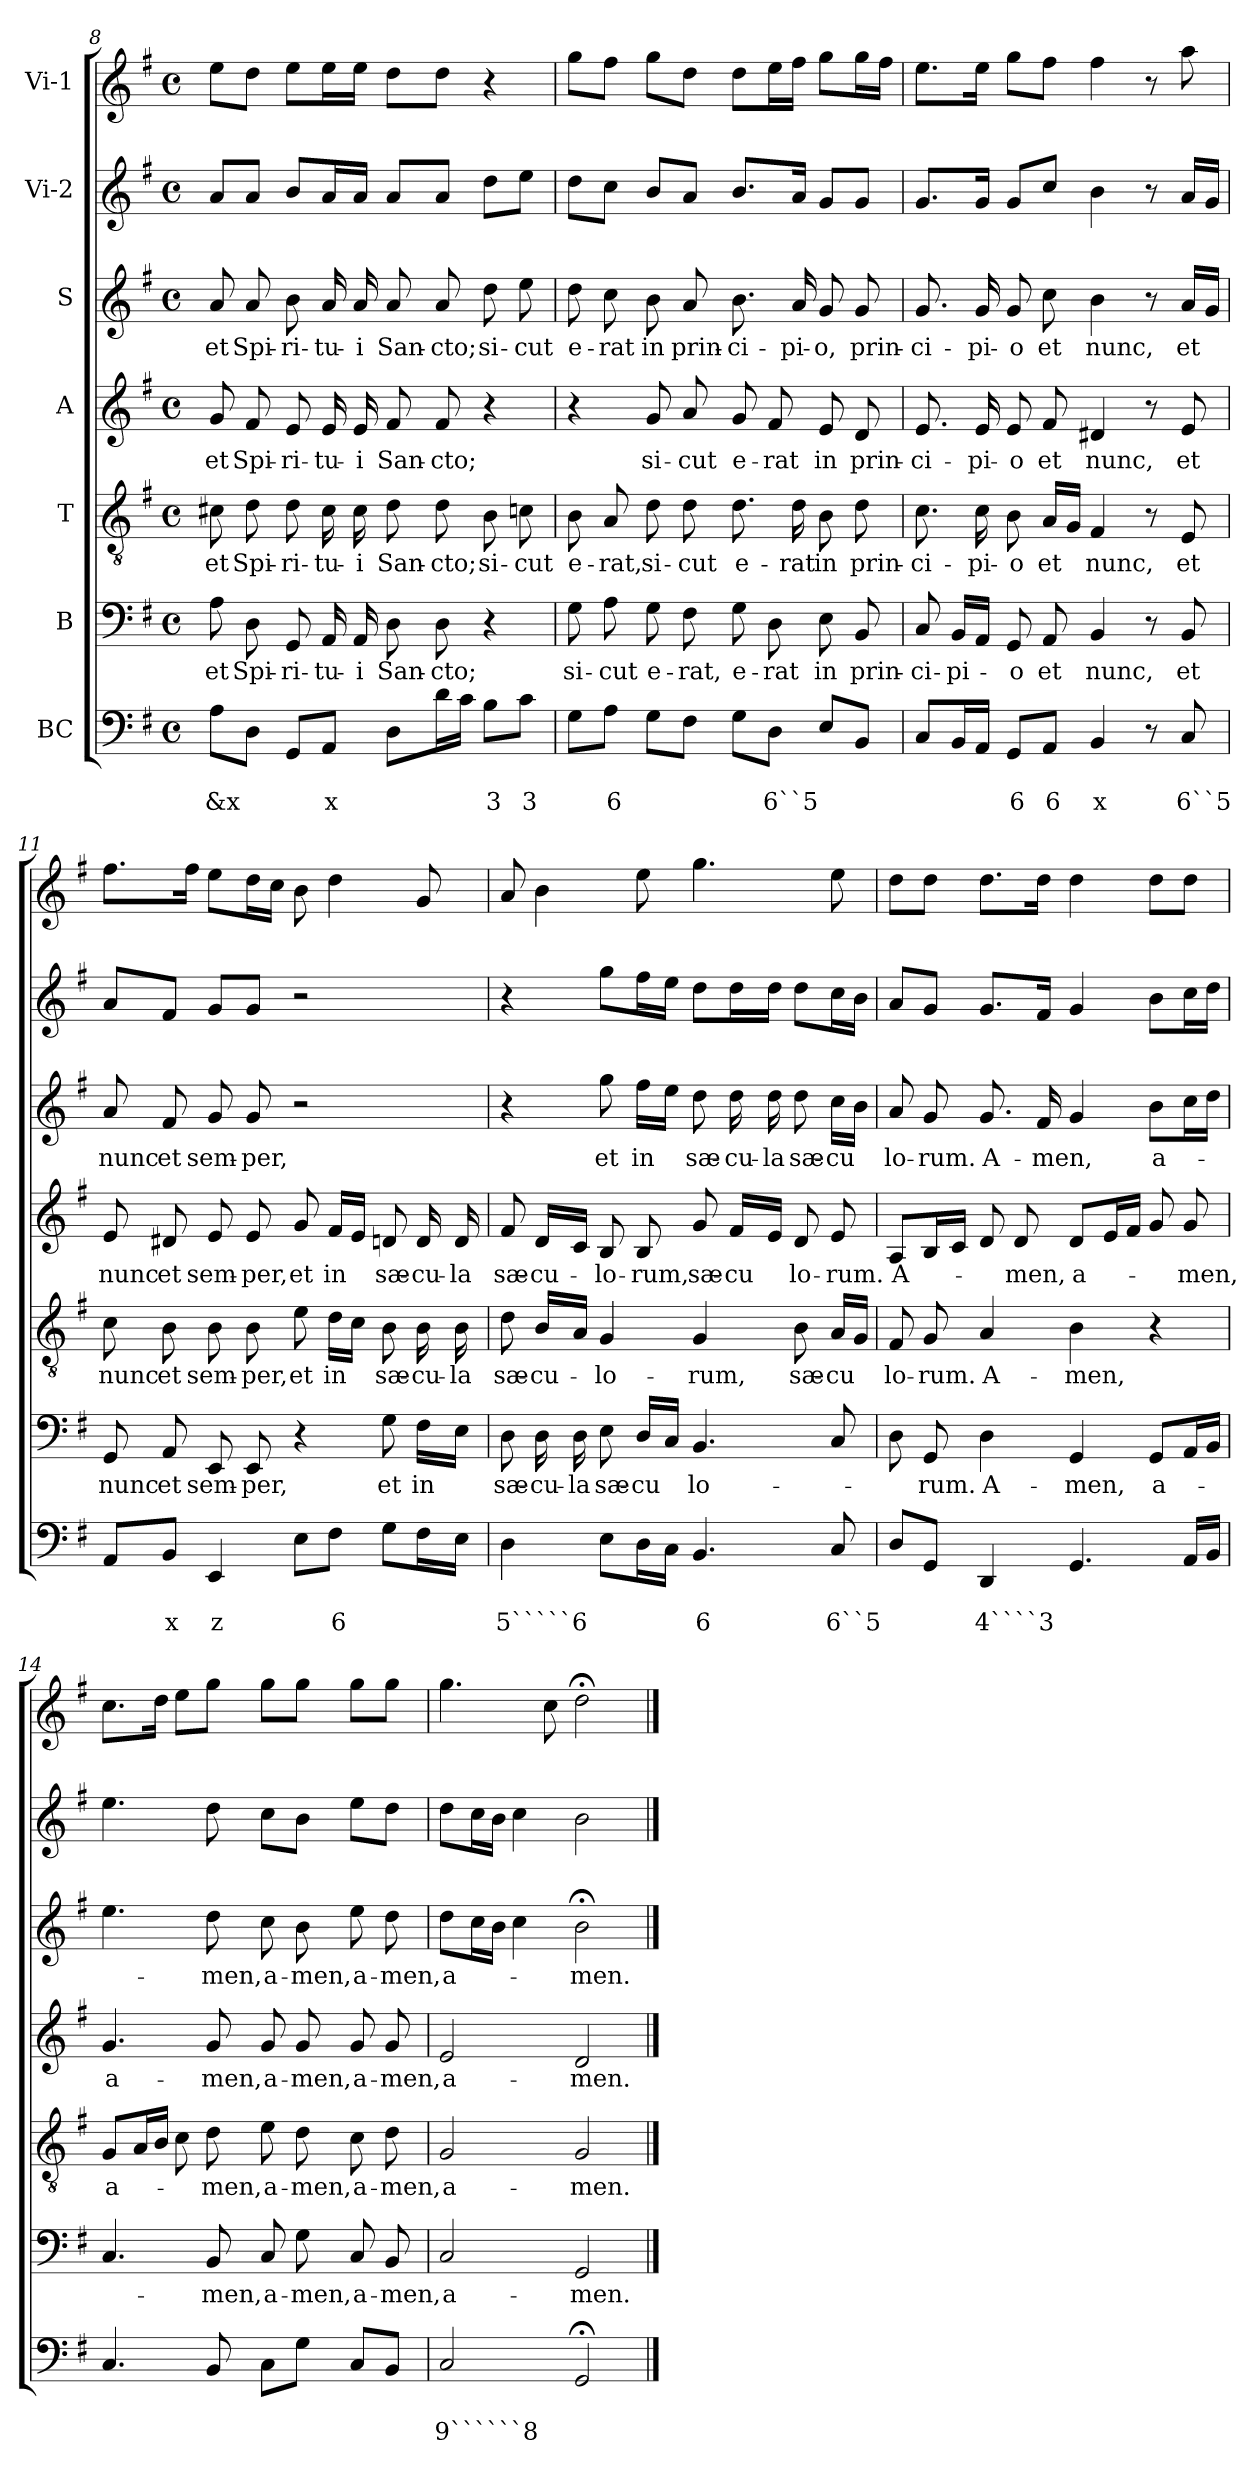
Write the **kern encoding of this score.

**kern	**text	**text	**kern	**text	**kern	**text	**kern	**text	**kern	**text	**kern	**kern
*part7	*part7	*part7	*part6	*part6	*part5	*part5	*part4	*part4	*part3	*part3	*part2	*part1
*staff7	*staff7	*staff7	*staff6	*staff6	*staff5	*staff5	*staff4	*staff4	*staff3	*staff3	*staff2	*staff1
*I"BC	*	*	*I"B	*	*I"T	*	*I"A	*	*I"S	*	*I"Vi-2	*I"Vi-1
*clefF4	*	*	*clefF4	*	*clefGv2	*	*clefG2	*	*clefG2	*	*clefG2	*clefG2
*k[f#]	*	*	*k[f#]	*	*k[f#]	*	*k[f#]	*	*k[f#]	*	*k[f#]	*k[f#]
*G:	*	*	*G:	*	*G:	*	*G:	*	*G:	*	*G:	*G:
*M4/4	*	*	*M4/4	*	*M4/4	*	*M4/4	*	*M4/4	*	*M4/4	*M4/4
*met(c)	*	*	*met(c)	*	*met(c)	*	*met(c)	*	*met(c)	*	*met(c)	*met(c)
=8	=8	=8	=8	=8	=8	=8	=8	=8	=8	=8	=8	=8
!	!	!LO:LY:b	!	!LO:LY:b	!	!LO:LY:b	!	!LO:LY:b	!	!LO:LY:b	!	!
8A\L	.	&x	8A\	et	8c#X\	et	8g/	et	8a/	et	8a/L	8ee\L
!	!	!	!	!LO:LY:b	!	!LO:LY:b	!	!LO:LY:b	!	!LO:LY:b	!	!
8D\J	.	.	8D\	Spi-	8d\	Spi-	8f#/	Spi-	8a/	Spi-	8a/J	8dd\J
!	!	!	!	!LO:LY:b	!	!LO:LY:b	!	!LO:LY:b	!	!LO:LY:b	!	!
8GG/L	.	.	8GG/	-ri-	8d\	-ri-	8e/	-ri-	8b\	-ri-	8b/L	8ee\L
!	!	!LO:LY:b	!	!LO:LY:b	!	!LO:LY:b	!	!LO:LY:b	!	!LO:LY:b	!	!
8AA/J	.	x	16AA/	-tu-	16c#\	-tu-	16e/	-tu-	16a/	-tu-	16a/L	16ee\L
!	!	!	!	!LO:LY:b	!	!LO:LY:b	!	!LO:LY:b	!	!LO:LY:b	!	!
.	.	.	16AA/	-i	16c#\	-i	16e/	-i	16a/	-i	16a/JJ	16ee\JJ
!	!	!	!	!LO:LY:b	!	!LO:LY:b	!	!LO:LY:b	!	!LO:LY:b	!	!
8D\L	.	.	8D\	San-	8d\	San-	8f#/	San-	8a/	San-	8a/L	8dd\L
!	!	!	!	!LO:LY:b	!	!LO:LY:b	!	!LO:LY:b	!	!LO:LY:b	!	!
16d\L	.	.	8D\	-cto;	8d\	-cto;	8f#/	-cto;	8a/	-cto;	8a/J	8dd\J
16c\JJ	.	.	.	.	.	.	.	.	.	.	.	.
!	!	!LO:LY:b	!	!	!	!LO:LY:b	!	!	!	!LO:LY:b	!	!
8B\L	.	3	4r	.	8B\	si-	4r	.	8dd\	si-	8dd\L	4r
!	!	!LO:LY:b	!	!	!	!LO:LY:b	!	!	!	!LO:LY:b	!	!
8c\J	.	3	.	.	8cn\	-cut	.	.	8ee\	-cut	8ee\J	.
!!LO:PB:g=z
=9	=9	=9	=9	=9	=9	=9	=9	=9	=9	=9	=9	=9
!	!	!	!	!LO:LY:b	!	!LO:LY:b	!	!	!	!LO:LY:b	!	!
8G\L	.	.	8G\	si-	8B\	e-	4r	.	8dd\	e-	8dd\L	8gg\L
!	!	!LO:LY:b	!	!LO:LY:b	!	!LO:LY:b	!	!	!	!LO:LY:b	!	!
8A\J	.	6	8A\	-cut	8A/	-rat,	.	.	8cc\	-rat	8cc\J	8ff#\J
!	!	!	!	!LO:LY:b	!	!LO:LY:b	!	!LO:LY:b	!	!LO:LY:b	!	!
8G\L	.	.	8G\	e-	8d\	si-	8g/	si-	8b\	in	8b/L	8gg\L
!	!	!	!	!LO:LY:b	!	!LO:LY:b	!	!LO:LY:b	!	!LO:LY:b	!	!
8F#\J	.	.	8F#\	-rat,	8d\	-cut	8a/	-cut	8a/	prin-	8a/J	8dd\J
!	!	!	!	!LO:LY:b	!	!LO:LY:b	!	!LO:LY:b	!	!LO:LY:b	!	!
8G\L	.	.	8G\	e-	8.d\	e-	8g/	e-	8.b\	-ci-	8.b/L	8dd\L
!	!	!LO:LY:b	!	!LO:LY:b	!	!	!	!LO:LY:b	!	!	!	!
8D\J	.	6``5	8D\	-rat	.	.	8f#/	-rat	.	.	.	16ee\L
!	!	!	!	!	!	!LO:LY:b	!	!	!	!LO:LY:b	!	!
.	.	.	.	.	16d\	-rat	.	.	16a/	-pi-	16a/Jk	16ff#\JJ
!	!	!	!	!LO:LY:b	!	!LO:LY:b	!	!LO:LY:b	!	!LO:LY:b	!	!
8E/L	.	.	8E\	in	8B\	in	8e/	in	8g/	-o,	8g/L	8gg\L
!	!	!	!	!LO:LY:b	!	!LO:LY:b	!	!LO:LY:b	!	!LO:LY:b	!	!
8BB/J	.	.	8BB/	prin-	8d\	prin-	8d/	prin-	8g/	prin-	8g/J	16gg\L
.	.	.	.	.	.	.	.	.	.	.	.	16ff#\JJ
=10	=10	=10	=10	=10	=10	=10	=10	=10	=10	=10	=10	=10
!	!	!	!	!LO:LY:b	!	!LO:LY:b	!	!LO:LY:b	!	!LO:LY:b	!	!
8C/L	.	.	8C/	-ci-	8.c\	-ci-	8.e/	-ci-	8.g/	-ci-	8.g/L	8.ee\L
!	!	!	!	!LO:LY:b	!	!	!	!	!	!	!	!
16BB/L	.	.	16BB/LL	-pi-	.	.	.	.	.	.	.	.
!	!	!	!	!	!	!LO:LY:b	!	!LO:LY:b	!	!LO:LY:b	!	!
16AA/JJ	.	.	16AA/JJ	.	16c\	-pi-	16e/	-pi-	16g/	-pi-	16g/Jk	16ee\Jk
!	!	!LO:LY:b	!	!LO:LY:b	!	!LO:LY:b	!	!LO:LY:b	!	!LO:LY:b	!	!
8GG/L	.	6	8GG/	-o	8B\	-o	8e/	-o	8g/	-o	8g/L	8gg\L
!	!	!LO:LY:b	!	!LO:LY:b	!	!LO:LY:b	!	!LO:LY:b	!	!LO:LY:b	!	!
8AA/J	.	6	8AA/	et	16A/LL	et	8f#/	et	8cc\	et	8cc/J	8ff#\J
.	.	.	.	.	16G/JJ	.	.	.	.	.	.	.
!	!	!LO:LY:b	!	!LO:LY:b	!	!LO:LY:b	!	!LO:LY:b	!	!LO:LY:b	!	!
4BB/	.	x	4BB/	nunc,	4F#/	nunc,	4d#X/	nunc,	4b\	nunc,	4b\	4ff#\
8r	.	.	8r	.	8r	.	8r	.	8r	.	8r	8r
!	!	!LO:LY:b	!	!LO:LY:b	!	!LO:LY:b	!	!LO:LY:b	!	!LO:LY:b	!	!
8C/	.	6``5	8BB/	et	8E/	et	8e/	et	16a/LL	et	16a/LL	8aa\
.	.	.	.	.	.	.	.	.	16g/JJ	.	16g/JJ	.
=11	=11	=11	=11	=11	=11	=11	=11	=11	=11	=11	=11	=11
!	!	!	!	!LO:LY:b	!	!LO:LY:b	!	!LO:LY:b	!	!LO:LY:b	!	!
8AA/L	.	.	8GG/	nunc	8c\	nunc	8e/	nunc	8a/	nunc	8a/L	8.ff#\L
!	!	!LO:LY:b	!	!LO:LY:b	!	!LO:LY:b	!	!LO:LY:b	!	!LO:LY:b	!	!
8BB/J	.	x	8AA/	et	8B\	et	8d#X/	et	8f#/	et	8f#/J	.
.	.	.	.	.	.	.	.	.	.	.	.	16ff#\Jk
!	!	!LO:LY:b	!	!LO:LY:b	!	!LO:LY:b	!	!LO:LY:b	!	!LO:LY:b	!	!
4EE/	.	z	8EE/	sem-	8B\	sem-	8e/	sem-	8g/	sem-	8g/L	8ee\L
!	!	!	!	!LO:LY:b	!	!LO:LY:b	!	!LO:LY:b	!	!LO:LY:b	!	!
.	.	.	8EE/	-per,	8B\	-per,	8e/	-per,	8g/	-per,	8g/J	16dd\L
.	.	.	.	.	.	.	.	.	.	.	.	16cc\JJ
!	!	!	!	!	!	!LO:LY:b	!	!LO:LY:b	!	!	!	!
8E\L	.	.	4r	.	8e\	et	8g/	et	2r	.	2r	8b\
!	!	!LO:LY:b	!	!	!	!LO:LY:b	!	!LO:LY:b	!	!	!	!
8F#\J	.	6	.	.	16d\LL	in	16f#/LL	in	.	.	.	4dd\
.	.	.	.	.	16c\JJ	.	16e/JJ	.	.	.	.	.
!	!	!	!	!LO:LY:b	!	!LO:LY:b	!	!LO:LY:b	!	!	!	!
8G\L	.	.	8G\	et	8B\	sæ-	8dn/	sæ-	.	.	.	.
!	!	!	!	!LO:LY:b	!	!LO:LY:b	!	!LO:LY:b	!	!	!	!
16F#\L	.	.	16F#\LL	in	16B\	-cu-	16d/	-cu-	.	.	.	8g/
!	!	!	!	!	!	!LO:LY:b	!	!LO:LY:b	!	!	!	!
16E\JJ	.	.	16E\JJ	.	16B\	-la	16d/	-la	.	.	.	.
!!LO:LB:g=z
=12	=12	=12	=12	=12	=12	=12	=12	=12	=12	=12	=12	=12
!	!	!LO:LY:b	!	!LO:LY:b	!	!LO:LY:b	!	!LO:LY:b	!	!	!	!
4D\	.	5`````6	8D\	sæ-	8d\	sæ-	8f#/	sæ-	4r	.	4r	8a/
!	!	!	!	!LO:LY:b	!	!LO:LY:b	!	!LO:LY:b	!	!	!	!
.	.	.	16D\	-cu-	16B/LL	-cu-	16d/LL	-cu-	.	.	.	4b\
!	!	!	!	!LO:LY:b	!	!	!	!	!	!	!	!
.	.	.	16D\	-la	16A/JJ	.	16c/JJ	.	.	.	.	.
!	!	!	!	!LO:LY:b	!	!LO:LY:b	!	!LO:LY:b	!	!LO:LY:b	!	!
8E\L	.	.	8E\	sæ-	4G/	-lo-	8B/	-lo-	8gg\	et	8gg\L	.
!	!	!	!	!LO:LY:b	!	!	!	!LO:LY:b	!	!LO:LY:b	!	!
16D\L	.	.	16D/LL	-cu	.	.	8B/	-rum,	16ff#\LL	in	16ff#\L	8ee\
16C\JJ	.	.	16C/JJ	.	.	.	.	.	16ee\JJ	.	16ee\JJ	.
!	!	!LO:LY:b	!	!LO:LY:b	!	!LO:LY:b	!	!LO:LY:b	!	!LO:LY:b	!	!
4.BB/	.	6	4.BB/	lo-	4G/	-rum,	8g/	sæ-	8dd\	sæ-	8dd\L	4.gg\
!	!	!	!	!	!	!	!	!LO:LY:b	!	!LO:LY:b	!	!
.	.	.	.	.	.	.	16f#/LL	-cu	16dd\	-cu-	16dd\L	.
!	!	!	!	!	!	!	!	!	!	!LO:LY:b	!	!
.	.	.	.	.	.	.	16e/JJ	.	16dd\	-la	16dd\JJ	.
!	!	!	!	!	!	!LO:LY:b	!	!LO:LY:b	!	!LO:LY:b	!	!
.	.	.	.	.	8B\	sæ-	8d/	lo-	8dd\	sæ-	8dd\L	.
!	!	!LO:LY:b	!	!	!	!LO:LY:b	!	!LO:LY:b	!	!LO:LY:b	!	!
8C/	.	6``5	8C/	.	16A/LL	-cu	8e/	-rum.	16cc\LL	-cu	16cc\L	8ee\
.	.	.	.	.	16G/JJ	.	.	.	16b\JJ	.	16b\JJ	.
=13	=13	=13	=13	=13	=13	=13	=13	=13	=13	=13	=13	=13
!	!	!	!	!	!	!LO:LY:b	!	!LO:LY:b	!	!LO:LY:b	!	!
8D/L	.	.	8D\	.	8F#/	lo-	8A/L	A-	8a/	lo-	8a/L	8dd\L
!	!	!	!	!LO:LY:b	!	!LO:LY:b	!	!	!	!LO:LY:b	!	!
8GG/J	.	.	8GG/	-rum.	8G/	-rum.	16B/L	.	8g/	-rum.	8g/J	8dd\J
.	.	.	.	.	.	.	16c/JJ	.	.	.	.	.
!	!	!LO:LY:b	!	!LO:LY:b	!	!LO:LY:b	!	!	!	!LO:LY:b	!	!
4DD/	.	4````3	4D\	A-	4A/	A-	8d/	.	8.g/	A-	8.g/L	8.dd\L
!	!	!	!	!	!	!	!	!LO:LY:b	!	!	!	!
.	.	.	.	.	.	.	8d/	-men,	.	.	.	.
!	!	!	!	!	!	!	!	!	!	!LO:LY:b	!	!
.	.	.	.	.	.	.	.	.	16f#/	-men,	16f#/Jk	16dd\Jk
!	!	!	!	!LO:LY:b	!	!LO:LY:b	!	!LO:LY:b	!	!	!	!
4.GG/	.	.	4GG/	-men,	4B\	-men,	8d/L	a-	4g/	.	4g/	4dd\
.	.	.	.	.	.	.	16e/L	.	.	.	.	.
.	.	.	.	.	.	.	16f#/JJ	.	.	.	.	.
!	!	!	!	!LO:LY:b	!	!	!	!	!	!LO:LY:b	!	!
.	.	.	8GG/L	a-	4r	.	8g/	.	8b\L	a-	8b\L	8dd\L
!	!	!	!	!	!	!	!	!LO:LY:b	!	!	!	!
16AA/LL	.	.	16AA/L	.	.	.	8g/	-men,	16cc\L	.	16cc\L	8dd\J
16BB/JJ	.	.	16BB/JJ	.	.	.	.	.	16dd\JJ	.	16dd\JJ	.
=14	=14	=14	=14	=14	=14	=14	=14	=14	=14	=14	=14	=14
!	!	!	!	!	!	!LO:LY:b	!	!LO:LY:b	!	!	!	!
4.C/	.	.	4.C/	.	8G/L	a-	4.g/	a-	4.ee\	.	4.ee\	8.cc\L
.	.	.	.	.	16A/L	.	.	.	.	.	.	.
.	.	.	.	.	16B/JJ	.	.	.	.	.	.	16dd\Jk
.	.	.	.	.	8c\	.	.	.	.	.	.	8ee\L
!	!	!	!	!LO:LY:b	!	!LO:LY:b	!	!LO:LY:b	!	!LO:LY:b	!	!
8BB/	.	.	8BB/	-men,	8d\	-men,	8g/	-men,	8dd\	-men,	8dd\	8gg\J
!	!	!	!	!LO:LY:b	!	!LO:LY:b	!	!LO:LY:b	!	!LO:LY:b	!	!
8C\L	.	.	8C/	a-	8e\	a-	8g/	a-	8cc\	a-	8cc\L	8gg\L
!	!	!	!	!LO:LY:b	!	!LO:LY:b	!	!LO:LY:b	!	!LO:LY:b	!	!
8G\J	.	.	8G\	-men,	8d\	-men,	8g/	-men,	8b\	-men,	8b\J	8gg\J
!	!	!	!	!LO:LY:b	!	!LO:LY:b	!	!LO:LY:b	!	!LO:LY:b	!	!
8C/L	.	.	8C/	a-	8c\	a-	8g/	a-	8ee\	a-	8ee\L	8gg\L
!	!	!	!	!LO:LY:b	!	!LO:LY:b	!	!LO:LY:b	!	!LO:LY:b	!	!
8BB/J	.	.	8BB/	-men,	8d\	-men,	8g/	-men,	8dd\	-men,	8dd\J	8gg\J
=15	=15	=15	=15	=15	=15	=15	=15	=15	=15	=15	=15	=15
!	!	!LO:LY:b	!	!LO:LY:b	!	!LO:LY:b	!	!LO:LY:b	!	!LO:LY:b	!	!
2C/	.	9``````8	2C/	a-	2G/	a-	2e/	a-	8dd\L	a-	8dd\L	4.gg\
.	.	.	.	.	.	.	.	.	16cc\L	.	16cc\L	.
.	.	.	.	.	.	.	.	.	16b\JJ	.	16b\JJ	.
.	.	.	.	.	.	.	.	.	4cc\	.	4cc\	.
.	.	.	.	.	.	.	.	.	.	.	.	8cc\
!	!	!	!	!LO:LY:b	!	!LO:LY:b	!	!LO:LY:b	!	!LO:LY:b	!	!
2GG;</	.	.	2GG/	-men.	2G/	-men.	2d/	-men.	2b;<\	-men.	2b\	2dd;<\
==	==	==	==	==	==	==	==	==	==	==	==	==
*-	*-	*-	*-	*-	*-	*-	*-	*-	*-	*-	*-	*-
